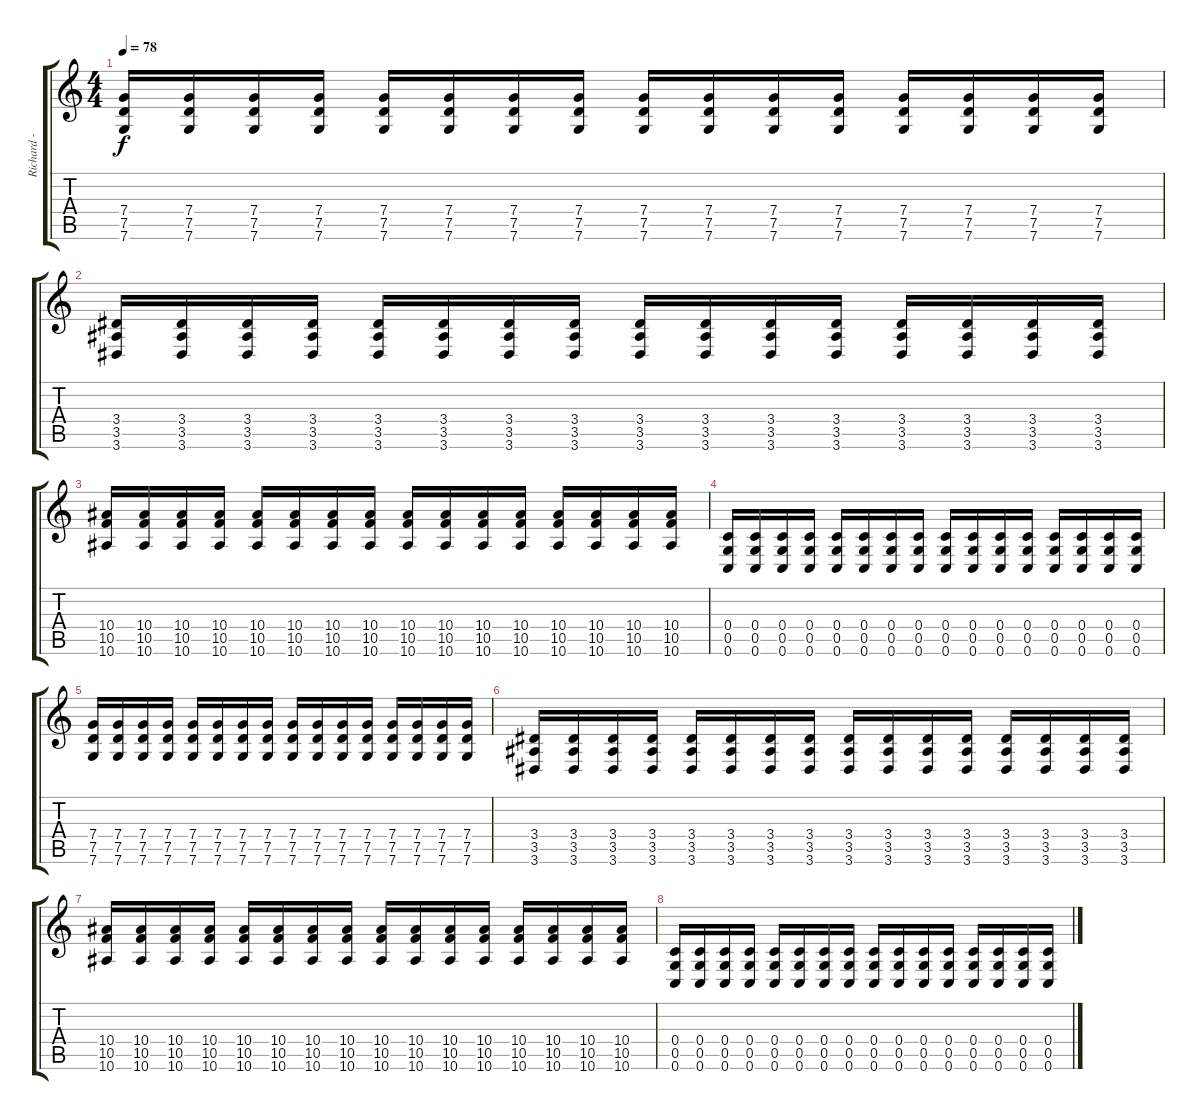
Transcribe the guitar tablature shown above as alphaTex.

\track ("Richard - Guitar" "Richard - ") {instrument distortionguitar}
\staff {score tabs}
\tuning (D4 A3 F3 C3 G2 C2) {hide}
\ts (4 4)
\tempo 78
\clef g2
\ks c
(7.4 7.5 7.6).16{dy f} (7.4 7.5 7.6).16 (7.4 7.5 7.6).16 (7.4 7.5 7.6).16 (7.4 7.5 7.6).16 (7.4 7.5 7.6).16 (7.4 7.5 7.6).16 (7.4 7.5 7.6).16 (7.4 7.5 7.6).16 (7.4 7.5 7.6).16 (7.4 7.5 7.6).16 (7.4 7.5 7.6).16 (7.4 7.5 7.6).16 (7.4 7.5 7.6).16 (7.4 7.5 7.6).16 (7.4 7.5 7.6).16 |
(3.4 3.5 3.6).16 (3.4 3.5 3.6).16 (3.4 3.5 3.6).16 (3.4 3.5 3.6).16 (3.4 3.5 3.6).16 (3.4 3.5 3.6).16 (3.4 3.5 3.6).16 (3.4 3.5 3.6).16 (3.4 3.5 3.6).16 (3.4 3.5 3.6).16 (3.4 3.5 3.6).16 (3.4 3.5 3.6).16 (3.4 3.5 3.6).16 (3.4 3.5 3.6).16 (3.4 3.5 3.6).16 (3.4 3.5 3.6).16 |
(10.4 10.5 10.6).16 (10.4 10.5 10.6).16 (10.4 10.5 10.6).16 (10.4 10.5 10.6).16 (10.4 10.5 10.6).16 (10.4 10.5 10.6).16 (10.4 10.5 10.6).16 (10.4 10.5 10.6).16 (10.4 10.5 10.6).16 (10.4 10.5 10.6).16 (10.4 10.5 10.6).16 (10.4 10.5 10.6).16 (10.4 10.5 10.6).16 (10.4 10.5 10.6).16 (10.4 10.5 10.6).16 (10.4 10.5 10.6).16 |
(0.4 0.5 0.6).16 (0.4 0.5 0.6).16 (0.4 0.5 0.6).16 (0.4 0.5 0.6).16 (0.4 0.5 0.6).16 (0.4 0.5 0.6).16 (0.4 0.5 0.6).16 (0.4 0.5 0.6).16 (0.4 0.5 0.6).16 (0.4 0.5 0.6).16 (0.4 0.5 0.6).16 (0.4 0.5 0.6).16 (0.4 0.5 0.6).16 (0.4 0.5 0.6).16 (0.4 0.5 0.6).16 (0.4 0.5 0.6).16 |
(7.4 7.5 7.6).16 (7.4 7.5 7.6).16 (7.4 7.5 7.6).16 (7.4 7.5 7.6).16 (7.4 7.5 7.6).16 (7.4 7.5 7.6).16 (7.4 7.5 7.6).16 (7.4 7.5 7.6).16 (7.4 7.5 7.6).16 (7.4 7.5 7.6).16 (7.4 7.5 7.6).16 (7.4 7.5 7.6).16 (7.4 7.5 7.6).16 (7.4 7.5 7.6).16 (7.4 7.5 7.6).16 (7.4 7.5 7.6).16 |
(3.4 3.5 3.6).16 (3.4 3.5 3.6).16 (3.4 3.5 3.6).16 (3.4 3.5 3.6).16 (3.4 3.5 3.6).16 (3.4 3.5 3.6).16 (3.4 3.5 3.6).16 (3.4 3.5 3.6).16 (3.4 3.5 3.6).16 (3.4 3.5 3.6).16 (3.4 3.5 3.6).16 (3.4 3.5 3.6).16 (3.4 3.5 3.6).16 (3.4 3.5 3.6).16 (3.4 3.5 3.6).16 (3.4 3.5 3.6).16 |
(10.4 10.5 10.6).16 (10.4 10.5 10.6).16 (10.4 10.5 10.6).16 (10.4 10.5 10.6).16 (10.4 10.5 10.6).16 (10.4 10.5 10.6).16 (10.4 10.5 10.6).16 (10.4 10.5 10.6).16 (10.4 10.5 10.6).16 (10.4 10.5 10.6).16 (10.4 10.5 10.6).16 (10.4 10.5 10.6).16 (10.4 10.5 10.6).16 (10.4 10.5 10.6).16 (10.4 10.5 10.6).16 (10.4 10.5 10.6).16 |
(0.4 0.5 0.6).16 (0.4 0.5 0.6).16 (0.4 0.5 0.6).16 (0.4 0.5 0.6).16 (0.4 0.5 0.6).16 (0.4 0.5 0.6).16 (0.4 0.5 0.6).16 (0.4 0.5 0.6).16 (0.4 0.5 0.6).16 (0.4 0.5 0.6).16 (0.4 0.5 0.6).16 (0.4 0.5 0.6).16 (0.4 0.5 0.6).16 (0.4 0.5 0.6).16 (0.4 0.5 0.6).16 (0.4 0.5 0.6).16
